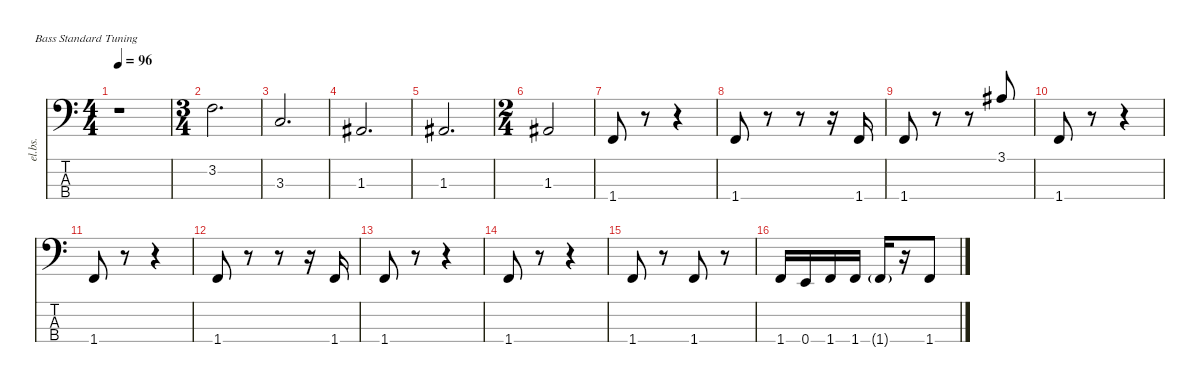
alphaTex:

\defaultSystemsLayout 4
\hideDynamics
\bracketExtendMode nobrackets
\otherSystemsTrackNameOrientation horizontal
\track ("Bass" "el.bs.") {instrument electricbassfinger}
\staff {score tabs}
\tuning (G2 D2 A1 E1)
\ts (4 4)
\tempo 96
\clef f4
\ks c
r.1{dy f instrument electricbassfinger beam Down} |
\ts (3 4)
3.2.2{d beam Down} |
3.3.2{d beam Up} |
1.3{acc #}.2{d beam Up} |
1.3{acc #}.2{d beam Up} |
\ts (2 4)
1.3{acc #}.2{beam Up} |
1.4.8{beam Up} r.8{beam Up} r.4{beam Up} |
1.4.8{beam Up} r.8{beam Up} r.8{beam Up} r.16{beam Up} 1.4.16{beam Up} |
1.4.8{beam Up} r.8{beam Up} r.8{beam Up} 3.1{acc #}.8{beam Down} |
1.4.8{beam Up} r.8{beam Up} r.4{beam Up} |
1.4.8{beam Up} r.8{beam Up} r.4{beam Up} |
1.4.8{beam Up} r.8{beam Up} r.8{beam Up} r.16{beam Up} 1.4.16{beam Up} |
1.4.8{beam Up} r.8{beam Up} r.4{beam Up} |
1.4.8{beam Up} r.8{beam Up} r.4{beam Up} |
1.4.8{beam Up} r.8{beam Up} 1.4.8{beam Up} r.8{beam Up} |
1.4.16{beam Up} 0.4.16{beam Up} 1.4.16{beam Up} 1.4.16{beam Up} 1.4{g}.16{dy fff beam Up} r.16{beam Up} 1.4.8{dy f beam Up}
